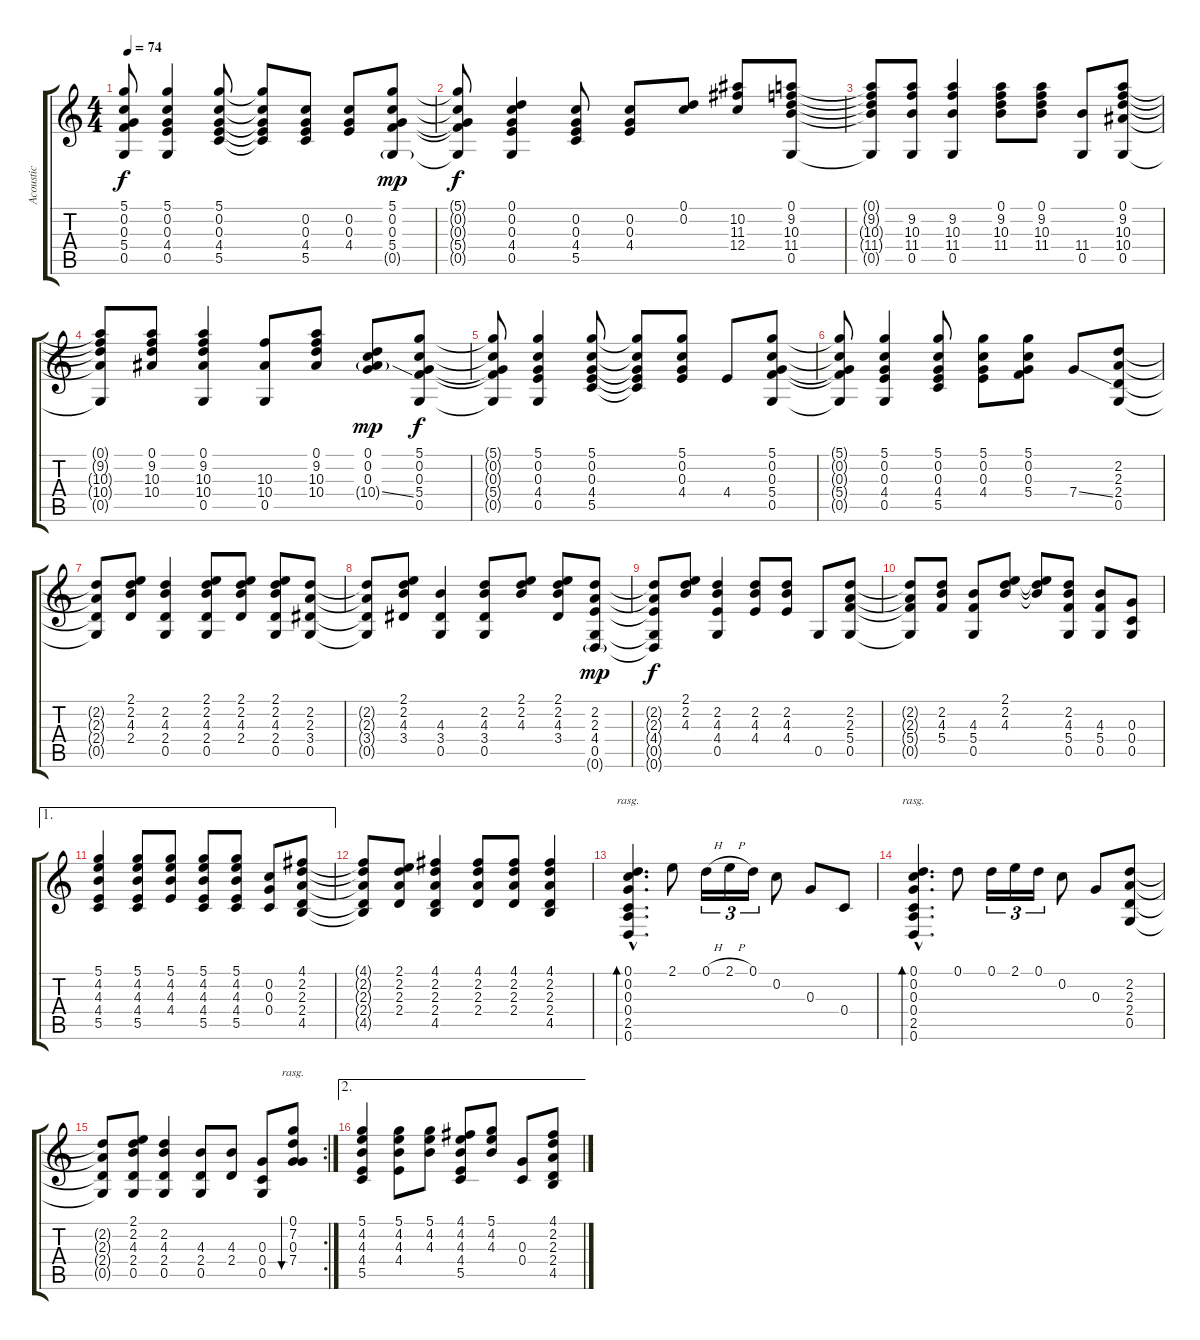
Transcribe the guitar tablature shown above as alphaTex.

\track ("Acoustic" "Acoustic") {instrument acousticguitarsteel}
\staff {score tabs}
\tuning (D4 C4 G3 C3 G2 D2) {hide}
\ts (4 4)
\tempo 74
\clef g2
\ks c
(5.1{t} 0.2{t} 0.3{t} 5.4{t} 0.5{t}).8{dy f} (5.1 0.2 0.3 4.4 0.5).4 (5.1 0.2 0.3 4.4 5.5).8 (5.1{t} 0.2{t} 0.3{t} 4.4{t} 5.5{t}).8 (0.2 0.3 4.4 5.5).8 (0.2 0.3 4.4).8 (5.1 0.2 0.3 5.4 0.5{g}).8{dy mp} |
(5.1{t} 0.2{t} 0.3{t} 5.4{t} 0.5{t}).8{dy f} (0.1 0.2 0.3 4.4 0.5).4 (0.2 0.3 4.4 5.5).8 (0.2 0.3 4.4).8 (0.1 0.2).8 (10.2 11.3 12.4).8 (0.1 9.2 10.3 11.4 0.5).8 |
(0.1{t} 9.2{t} 10.3{t} 11.4{t} 0.5{t}).8 (9.2 10.3 11.4 0.5).8 (9.2 10.3 11.4 0.5).4 (0.1 9.2 10.3 11.4).8 (0.1 9.2 10.3 11.4).8 (11.4 0.5).8 (0.1 9.2 10.3 10.4 0.5).8 |
(0.1{t} 9.2{t} 10.3{t} 10.4{t} 0.5{t}).8 (0.1 9.2 10.3 10.4).8 (0.1 9.2 10.3 10.4 0.5).4 (10.3 10.4 0.5).8 (0.1 9.2 10.3 10.4).8 (0.1 0.2 0.3 10.4{ss g}).8{dy mp} (5.1 0.2 0.3 5.4 0.5).8{dy f} |
(5.1{t} 0.2{t} 0.3{t} 5.4{t} 0.5{t}).8 (5.1 0.2 0.3 4.4 0.5).4 (5.1 0.2 0.3 4.4 5.5).8 (5.1{t} 0.2{t} 0.3{t} 4.4{t} 5.5{t}).8 (5.1 0.2 0.3 4.4).8 4.4.8 (5.1 0.2 0.3 5.4 0.5).8 |
(5.1{t} 0.2{t} 0.3{t} 5.4{t} 0.5{t}).8 (5.1 0.2 0.3 4.4 0.5).4 (5.1 0.2 0.3 4.4 5.5).8 (5.1 0.2 0.3 4.4).8 (5.1 0.2 0.3 5.4).8 7.4{ss}.8 (2.2 2.3 2.4 0.5).8 |
(2.2{t} 2.3{t} 2.4{t} 0.5{t}).8 (2.1 2.2 4.3 2.4).8 (2.2 4.3 2.4 0.5).4 (2.1 2.2 4.3 2.4 0.5).8 (2.1 2.2 4.3 2.4).8 (2.1 2.2 4.3 2.4 0.5).8 (2.2 2.3 3.4 0.5).8 |
(2.2{t} 2.3{t} 3.4{t} 0.5{t}).8 (2.1 2.2 4.3 3.4).8 (4.3 3.4 0.5).4 (2.2 4.3 3.4 0.5).8 (2.1 2.2 4.3).8 (2.1 2.2 4.3 3.4).8 (2.2 2.3 4.4 0.5 0.6{g}).8{dy mp} |
(2.2{t} 2.3{t} 4.4{t} 0.5{t} 0.6{t}).8{dy f} (2.1 2.2 4.3).8 (2.2 4.3 4.4 0.5).4 (2.2 4.3 4.4).8 (2.2 4.3 4.4).8 0.5.8 (2.2 2.3 5.4 0.5).8 |
(2.2{t} 2.3{t} 5.4{t} 0.5{t}).8 (2.2 4.3 5.4).8 (4.3 5.4 0.5).8 (2.1 2.2 4.3).8 (2.1{t} 2.2{t} 4.3{t}).8 (2.2 4.3 5.4 0.5).8 (4.3 5.4 0.5).8 (0.3 0.4 0.5).8 |
\ae 1
(5.1 4.2 4.3 4.4 5.5).4 (5.1 4.2 4.3 4.4 5.5).8 (5.1 4.2 4.3 4.4).8 (5.1 4.2 4.3 4.4 5.5).8 (5.1 4.2 4.3 4.4 5.5).8 (0.2 0.3 0.4).8 (4.1 2.2 2.3 2.4 4.5).8 |
(4.1{t} 2.2{t} 2.3{t} 2.4{t} 4.5{t}).8 (2.1 2.2 2.3 2.4).8 (4.1 2.2 2.3 2.4 4.5).4 (4.1 2.2 2.3 2.4).8 (4.1 2.2 2.3 2.4).8 (4.1 2.2 2.3 2.4 4.5).4 |
(0.1{hac} 0.2{hac} 0.3{hac} 0.4{hac} 2.5{hac} 0.6{hac}).4{d bd 240 rasg ii} 2.1.8 0.1{h}.16{tu (3 2)} 2.1{h}.16{tu (3 2)} 0.1.16{tu (3 2)} 0.2.8 0.3.8 0.4.8 |
(0.1{hac} 0.2{hac} 0.3{hac} 0.4{hac} 2.5{hac} 0.6{hac}).4{d bd 240 rasg ii} 0.1.8 0.1.16{tu (3 2)} 2.1.16{tu (3 2)} 0.1.16{tu (3 2)} 0.2.8 0.3.8 (2.2 2.3 2.4 0.5).8 |
\rc 2
(2.2{t} 2.3{t} 2.4{t} 0.5{t}).8 (2.1 2.2 4.3 2.4 0.5).8 (2.2 4.3 2.4 0.5).4 (4.3 2.4 0.5).8 (4.3 2.4).8 (0.3 0.4 0.5).8 (0.1 7.2 0.3 7.4).8{bu 240 rasg ii} |
\ae 2
(5.1 4.2 4.3 4.4 5.5).4 (5.1 4.2 4.3 4.4).8 (5.1 4.2 4.3).8 (4.1 4.2 4.3 4.4 5.5).8 (5.1 4.2 4.3).8 (0.3 0.4).8 (4.1 2.2 2.3 2.4 4.5).8
